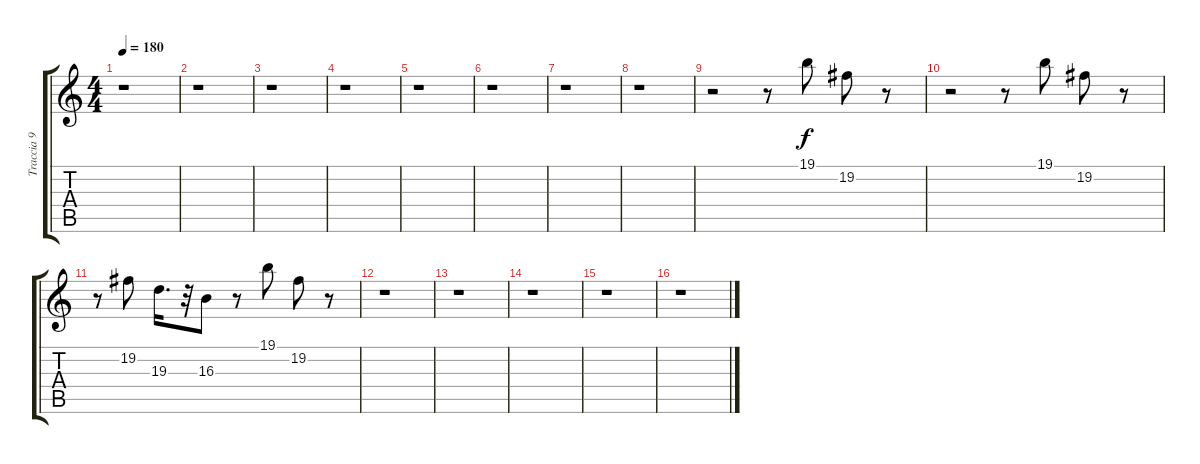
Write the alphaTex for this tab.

\track ("Traccia 9" "Traccia 9") {instrument electricpiano1}
\staff {score tabs}
\tuning (E4 B3 G3 D3 A2 E2) {hide}
\ts (4 4)
\tempo 180
\clef g2
\ks c
r.1{dy f} |
r.1 |
r.1 |
r.1 |
r.1 |
r.1 |
r.1 |
r.1 |
r.2 r.8 19.1.8 19.2.8 r.8 |
r.2 r.8 19.1.8 19.2.8 r.8 |
r.8 19.2.8 19.3.16{d} r.32 16.3.8 r.8 19.1.8 19.2.8 r.8 |
r.1 |
r.1 |
r.1 |
r.1 |
r.1
